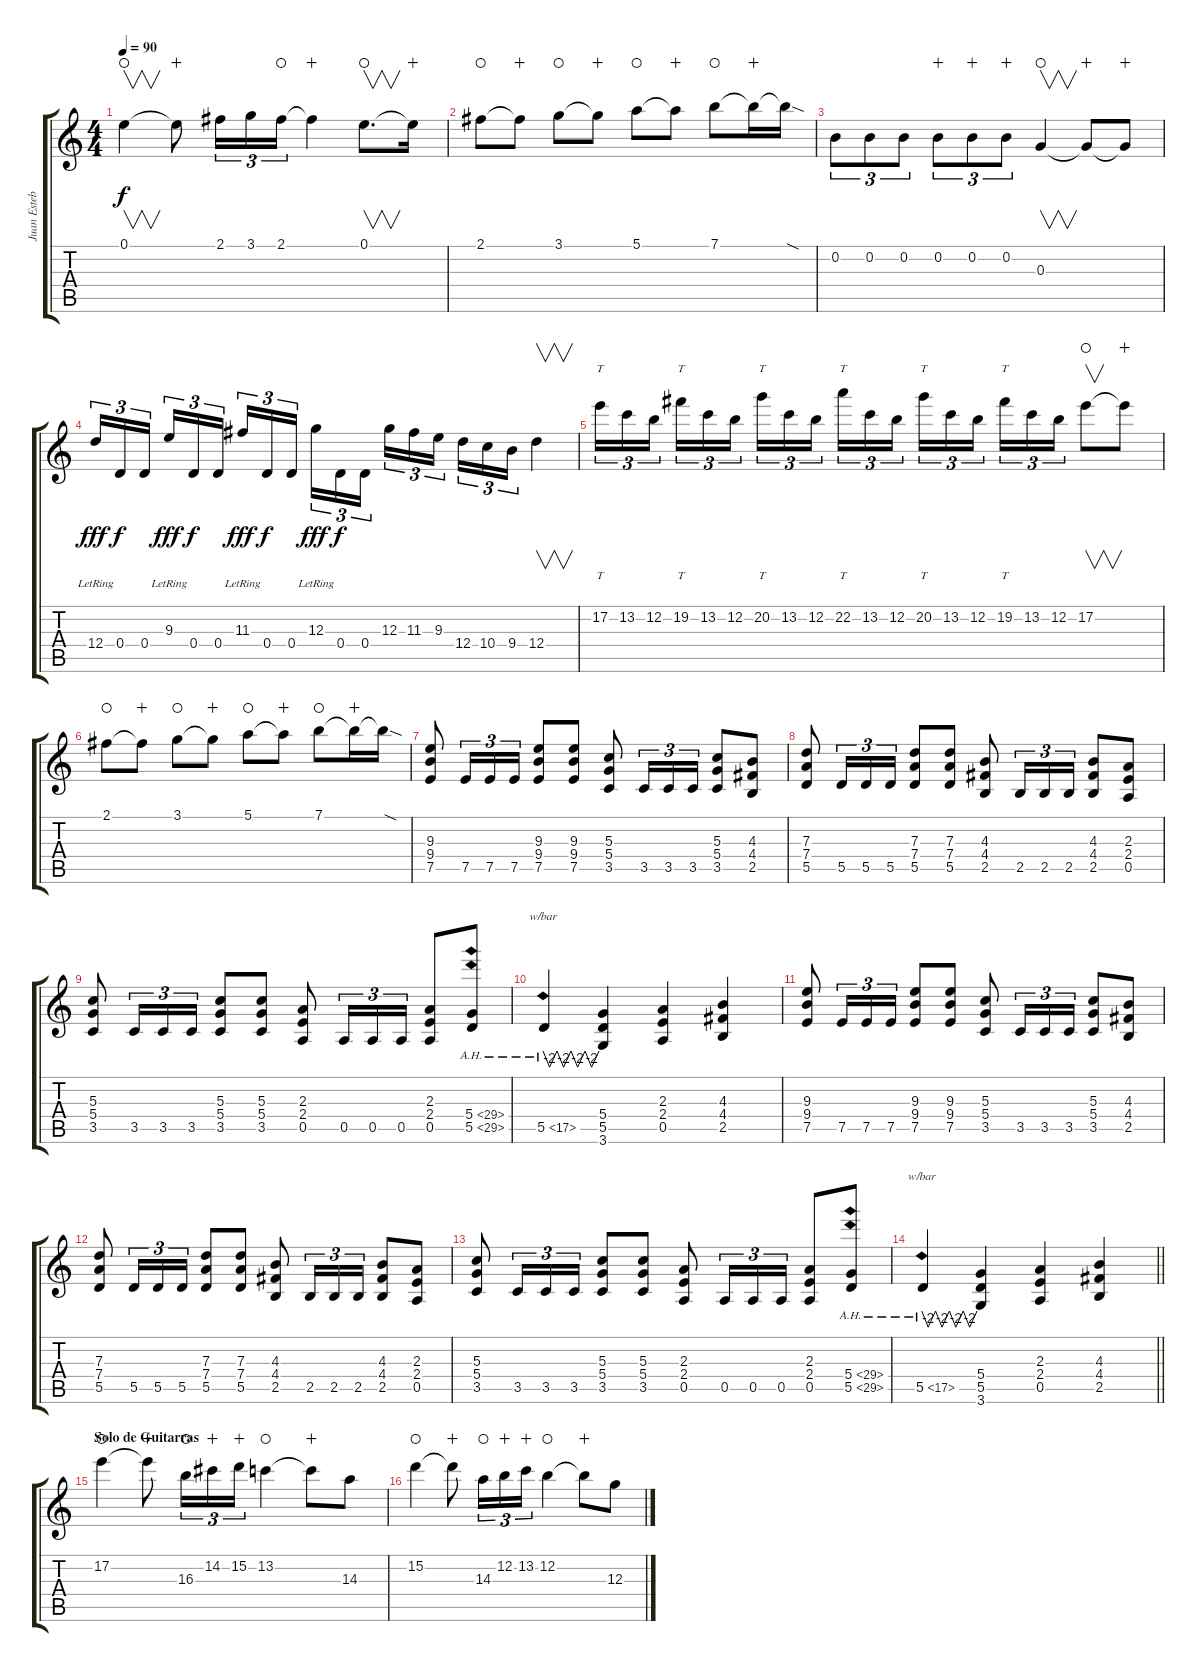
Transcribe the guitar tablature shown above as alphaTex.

\track ("Juan Esteban Echeverry" "Juan Esteb") {instrument distortionguitar}
\staff {score tabs}
\tuning (E4 B3 G3 D3 A2 E2) {hide}
\ts (4 4)
\tempo 90
\clef g2
\ks c
0.1.4{v dy f waho} 0.1{t}.8{wahc} 2.1.16{tu (3 2)} 3.1.16{tu (3 2)} 2.1.16{tu (3 2) waho} 2.1{t}.4{wahc} 0.1.8{v d waho} 0.1{t}.16{wahc} |
2.1.8{waho} 2.1{t}.8{wahc} 3.1.8{waho} 3.1{t}.8{wahc} 5.1.8{waho} 5.1{t}.8{wahc} 7.1.8{waho} 7.1{t}.16{wahc} 7.1{sod t}.16 |
0.2.8{tu (3 2)} 0.2.8{tu (3 2)} 0.2.8{tu (3 2)} 0.2.8{tu (3 2) wahc} 0.2.8{tu (3 2) wahc} 0.2.8{tu (3 2) wahc} 0.3.4{v waho} 0.3{t}.8{wahc} 0.3{t}.8{wahc} |
12.4{lr}.16{tu (3 2) dy fff} 0.4.16{tu (3 2) dy f} 0.4.16{tu (3 2) beam splitsecondary} 9.3{lr}.16{tu (3 2) dy fff} 0.4.16{tu (3 2) dy f} 0.4.16{tu (3 2)} 11.3{lr}.16{tu (3 2) dy fff} 0.4.16{tu (3 2) dy f} 0.4.16{tu (3 2) beam splitsecondary} 12.3{lr}.16{tu (3 2) dy fff} 0.4.16{tu (3 2) dy f} 0.4.16{tu (3 2)} 12.3.16{tu (3 2)} 11.3.16{tu (3 2)} 9.3.16{tu (3 2) beam splitsecondary} 12.4.16{tu (3 2)} 10.4.16{tu (3 2)} 9.4.16{tu (3 2)} 12.4.4{v} |
17.2.16{tt tu (3 2)} 13.2.16{tu (3 2)} 12.2.16{tu (3 2) beam splitsecondary} 19.2.16{tt tu (3 2)} 13.2.16{tu (3 2)} 12.2.16{tu (3 2)} 20.2.16{tt tu (3 2)} 13.2.16{tu (3 2)} 12.2.16{tu (3 2) beam splitsecondary} 22.2.16{tt tu (3 2)} 13.2.16{tu (3 2)} 12.2.16{tu (3 2)} 20.2.16{tt tu (3 2)} 13.2.16{tu (3 2)} 12.2.16{tu (3 2) beam splitsecondary} 19.2.16{tt tu (3 2)} 13.2.16{tu (3 2)} 12.2.16{tu (3 2)} 17.2.8{v waho} 17.2{t}.8{wahc} |
2.1.8{waho} 2.1{t}.8{wahc} 3.1.8{waho} 3.1{t}.8{wahc} 5.1.8{waho} 5.1{t}.8{wahc} 7.1.8{waho} 7.1{t}.16{wahc} 7.1{sod t}.16 |
(9.3 9.4 7.5).8{volume 9 balance 13 instrument distortionguitar} 7.5.16{tu (3 2)} 7.5.16{tu (3 2)} 7.5.16{tu (3 2)} (9.3 9.4 7.5).8 (9.3 9.4 7.5).8 (5.3 5.4 3.5).8 3.5.16{tu (3 2)} 3.5.16{tu (3 2)} 3.5.16{tu (3 2)} (5.3 5.4 3.5).8 (4.3 4.4 2.5).8 |
(7.3 7.4 5.5).8 5.5.16{tu (3 2)} 5.5.16{tu (3 2)} 5.5.16{tu (3 2)} (7.3 7.4 5.5).8 (7.3 7.4 5.5).8 (4.3 4.4 2.5).8 2.5.16{tu (3 2)} 2.5.16{tu (3 2)} 2.5.16{tu (3 2)} (4.3 4.4 2.5).8 (2.3 2.4 0.5).8 |
(5.3 5.4 3.5).8 3.5.16{tu (3 2)} 3.5.16{tu (3 2)} 3.5.16{tu (3 2)} (5.3 5.4 3.5).8 (5.3 5.4 3.5).8 (2.3 2.4 0.5).8 0.5.16{tu (3 2)} 0.5.16{tu (3 2)} 0.5.16{tu (3 2)} (2.3 2.4 0.5).8 (5.4{ah 24} 5.5{ah 24}).8 |
5.5{ah 12}.4{tbe (custom default 0 0 7 -8 15 0 22 -8 30 0 37 -8 45 0 52 -8 60 0)} (5.4 5.5 3.6).4 (2.3 2.4 0.5).4 (4.3 4.4 2.5).4 |
(9.3 9.4 7.5).8 7.5.16{tu (3 2)} 7.5.16{tu (3 2)} 7.5.16{tu (3 2)} (9.3 9.4 7.5).8 (9.3 9.4 7.5).8 (5.3 5.4 3.5).8 3.5.16{tu (3 2)} 3.5.16{tu (3 2)} 3.5.16{tu (3 2)} (5.3 5.4 3.5).8 (4.3 4.4 2.5).8 |
(7.3 7.4 5.5).8 5.5.16{tu (3 2)} 5.5.16{tu (3 2)} 5.5.16{tu (3 2)} (7.3 7.4 5.5).8 (7.3 7.4 5.5).8 (4.3 4.4 2.5).8 2.5.16{tu (3 2)} 2.5.16{tu (3 2)} 2.5.16{tu (3 2)} (4.3 4.4 2.5).8 (2.3 2.4 0.5).8 |
(5.3 5.4 3.5).8 3.5.16{tu (3 2)} 3.5.16{tu (3 2)} 3.5.16{tu (3 2)} (5.3 5.4 3.5).8 (5.3 5.4 3.5).8 (2.3 2.4 0.5).8 0.5.16{tu (3 2)} 0.5.16{tu (3 2)} 0.5.16{tu (3 2)} (2.3 2.4 0.5).8 (5.4{ah 24} 5.5{ah 24}).8 |
\barLineRight lightlight
5.5{ah 12}.4{tbe (custom default 0 0 7 -8 15 0 22 -8 30 0 37 -8 45 0 52 -8 60 0)} (5.4 5.5 3.6).4 (2.3 2.4 0.5).4 (4.3 4.4 2.5).4 |
\section ("" "Solo de Guitarras")
17.2.4{waho} 17.2{t}.8{wahc} 16.3.16{tu (3 2) waho} 14.2.16{tu (3 2) wahc} 15.2.16{tu (3 2) wahc} 13.2.4{waho} 13.2{t}.8{wahc} 14.3.8 |
15.2.4{waho} 15.2{t}.8{wahc} 14.3.16{tu (3 2) waho} 12.2.16{tu (3 2) wahc} 13.2.16{tu (3 2) wahc} 12.2.4{waho} 12.2{t}.8{wahc} 12.3.8
